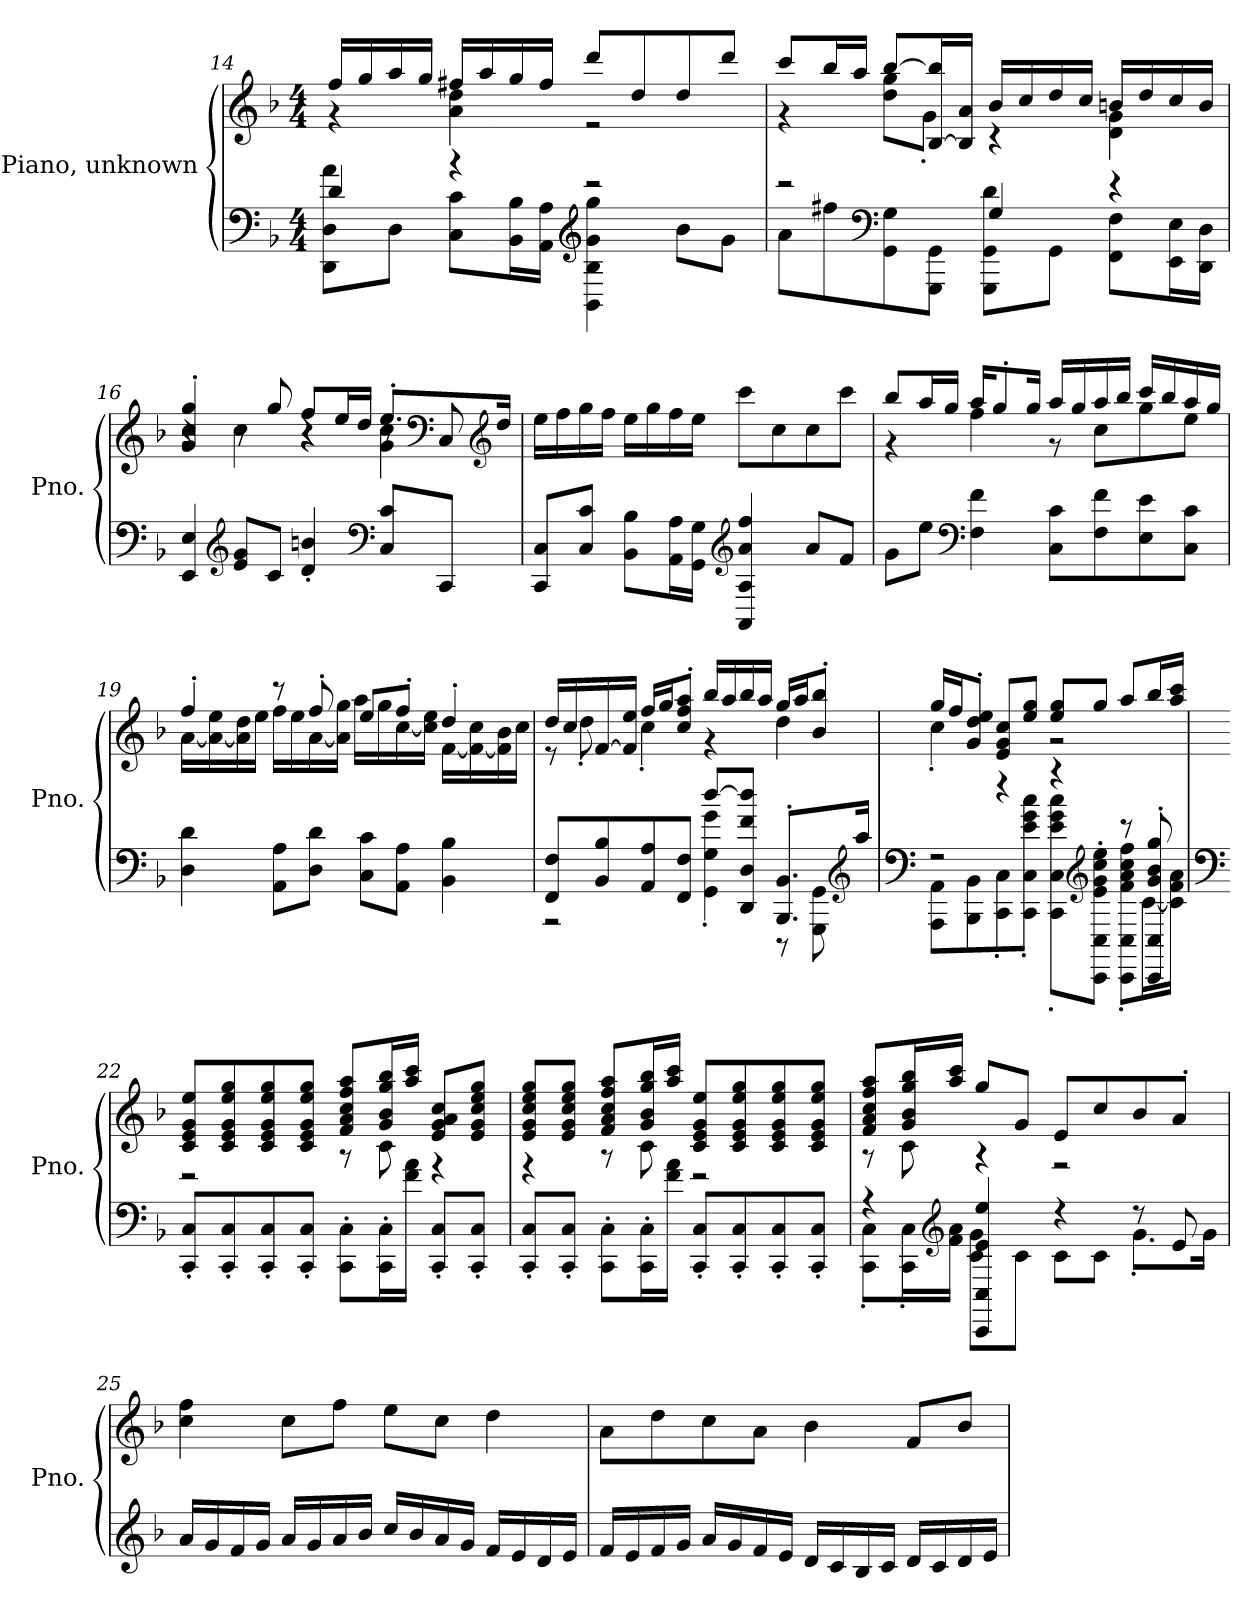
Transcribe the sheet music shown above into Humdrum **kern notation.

**kern	**kern
*part1	*part1
*staff2	*staff1
*I"Piano, unknown	*
*I'Pno.	*
!!LO:PB:g=z
*clefF4	*clefG2
*k[b-]	*k[b-]
*M4/4	*M4/4
=14	=14
*^	*^
4d/	8DD\ 8D\ 8a\L	16ff/LL	4r
.	.	16gg/	.
.	8D\J	16aa/	.
.	.	16gg/JJ	.
4r	8C\ 8c\L	16ff#X/LL	4a\ 4dd\
.	.	16aa/	.
.	16BB-\ 16B-\L	16gg/	.
.	16AA\ 16A\JJ	16ff#/JJ	.
*clefG2	*	*	*
2r	4BB-\ 4B-\ 4g\ 4gg\	8ddd/L	2r
.	.	8dd/	.
.	8b-\L	8dd/	.
.	8g\J	8ddd/J	.
=15	=15	=15	=15
2r	8a\L	8ccc/L	4r
.	8ff#X\	16bb-/L	.
.	.	16aa/JJ	.
*clefF4	*	*	*
.	8GG\ 8G\	[8bb-/L	8dd\ 8gg\L
.	8GGG\ 8GG\J	[16B-/ 16bb-/]L	8g'\J
.	.	16B-/] 16a/JJ	.
4G/	8GGG\ 8GG\ 8d\L	16b-/LL	4r
.	.	16cc/	.
.	8GG\J	16dd/	.
.	.	16cc/JJ	.
4r	8FF\ 8F\L	16bn/LL	4d\ 4g\
.	.	16dd/	.
.	16EE\ 16E\L	16cc/	.
.	16DD\ 16D\JJ	16b/JJ	.
*v	*v	*	*
!!LO:LB:g=z
=16	=16	=16
*	*	*^
4EE/ 4E/	4g/' 4cc/' 4gg/'	4r	2r
*clefG2	*	*	*
8e/ 8g/L	8r	4cc\	.
8c/J	8gg/	.	.
4d/' 4bn/'	8ff/L	4r	4r
.	16ee/L	.	.
.	16dd/JJ	.	.
*clefF4	*	*	*
8C/ 8c/L	8.ee'/L	4g\ 4cc\	8r
*	*clefF4	*	*
8CC/J	.	.	8C/
*	*clefG2	*	*
.	16dd/Jk	.	.
*	*v	*v	*v
=17	=17
8CC/ 8C/L	16ee\LL
.	16ff\
8C/ 8c/J	16gg\
.	16ff\JJ
8BB-\ 8B-\L	16ee\LL
.	16gg\
16AA\ 16A\L	16ff\
16GG\ 16G\JJ	16ee\JJ
*clefG2	*
4AA/ 4A/ 4a/ 4ff/	8ccc\L
.	8cc\
8a/L	8cc\
8f/J	8ccc\J
!!LO:LB:g=z
=18	=18
*	*^
8g\L	8bb-/L	4r
8ee\J	16aa/L	.
.	16gg/JJ	.
*clefF4	*	*
4F\ 4f\	16aa/KL	4ff\
.	8gg'/	.
.	16gg/Jk	.
8C\ 8c\L	16aa/LL	8r
.	16gg/	.
8F\ 8f\	16aa/	8cc\L
.	16bb-/JJ	.
8E\ 8e\	16ccc/LL	8gg\
.	16bb-/	.
8C\ 8c\J	16aa/	8ee\J
.	16gg/JJ	.
=19	=19	=19
4D\ 4d\	4ff'/	[16a\LL
.	.	16a\_ 16ee\
.	.	16a\] 16dd\
.	.	16ee\JJ
8AA\ 8A\L	8r	16ff\LL
.	.	16ee\
8D\ 8d\J	8ff'/	[16a\
.	.	16a\] 16gg\JJ
8C\ 8c\L	8ee/L	16aa\LL
.	.	16gg\
8AA\ 8A\J	8ff'/J	[16cc\
.	.	16cc\] 16ee\JJ
4BB-\ 4B-\	4dd'/	[16f\LL
.	.	16f\_ 16cc\
.	.	16f\] 16b-\
.	.	16cc\JJ
!!LO:LB:g=z	!!
=20	=20	=20
*^	*	*
8FF/ 8F/L	2r	16dd/LL	8r
.	.	16cc/	.
8BB-/ 8B-/	.	[16f/	8dd'\
.	.	16f/] 16ee/JJ	.
8AA/ 8A/	.	16ff/LL	4cc'\
.	.	16gg/J	.
8FF/ 8F/J	.	8cc/' 8ff/' 8aa/'J	.
[8dd/L	4GG\' 4G\' 4g\'	16bb-/LL	4r
.	.	16aa/	.
8DD/ 8D/ 8f/ 8dd/]J	.	16bb-/	.
.	.	16aa/JJ	.
8.BBB-/' 8.BB-/'L	8r	16gg/LL	4dd\
.	.	16aa/J	.
.	8GGG\ 8GG\	8b-/' 8bb-/'J	.
*clefG2	*	*	*
16aa/Jk	.	.	.
=21	=21	=21	=21
*clefF4	*	*	*
2r	8AAA\ 8AA\L	16gg/LL	4cc'\
.	.	16ff/J	.
.	8BBB-\ 8BB-\	8g/' 8dd/' 8ee/'J	.
.	8CC\' 8C\'	8e/ 8g/ 8cc/L	4r
.	8CC\' 8C\' 8e\' 8g\' 8cc\'J	8ee/ 8gg/J	.
4r	8CC\' 8C\' 8e\' 8g\' 8cc\'L	8ee/ 8gg/L	2r
*clefG2	*	*	*
.	8CC\' 8C\' 8e\' 8g\' 8cc\' 8ee\'J	8gg/J	.
8r	8CC\' 8C\' 8f\' 8a\' 8cc\' 8ff\'L	8aa/L	.
8CC/' 8C/' 8g/' 8b-/' 8gg/'	[16c\L	16bb-/L	.
.	16c\] 16f\ 16a\JJ	16aa/ 16ccc/JJ	.
*v	*v	*	*
!!LO:LB:g=z	!!
=22	=22	=22
*clefF4	*	*
8CC/' 8C/'L	8c/ 8e/ 8g/ 8ee/L	2r
8CC/' 8C/'	8c/ 8e/ 8g/ 8ee/ 8gg/	.
8CC/' 8C/'	8c/ 8e/ 8g/ 8ee/ 8gg/	.
8CC/' 8C/'J	8c/ 8e/ 8g/ 8ee/ 8gg/J	.
8CC\' 8C\'L	8f/ 8a/ 8cc/ 8ff/ 8aa/L	8r
16CC\' 16C\'L	16g/ 16b-/ 16gg/ 16bb-/L	8c\
16f\ 16a\JJ	16aa/ 16ccc/JJ	.
8CC/' 8C/'L	8e/ 8g/ 8a/ 8cc/L	4r
8CC/' 8C/'J	8e/ 8g/ 8cc/ 8ee/ 8gg/J	.
=23	=23	=23
8CC/' 8C/'L	8e/ 8g/ 8cc/ 8ee/ 8gg/L	4r
8CC/' 8C/'J	8e/ 8g/ 8cc/ 8ee/ 8gg/J	.
8CC\' 8C\'L	8f/ 8a/ 8cc/ 8ff/ 8aa/L	8r
16CC\' 16C\'L	16g/ 16b-/ 16gg/ 16bb-/L	8c\
16f\ 16a\JJ	16aa/ 16ccc/JJ	.
8CC/' 8C/'L	8c/ 8e/ 8g/ 8ee/L	2r
8CC/' 8C/'	8c/ 8e/ 8g/ 8ee/ 8gg/	.
8CC/' 8C/'	8c/ 8e/ 8g/ 8ee/ 8gg/	.
8CC/' 8C/'J	8c/ 8e/ 8g/ 8ee/ 8gg/J	.
=24	=24	=24
*^	*	*
4r	8CC\' 8C\'L	8f/ 8a/ 8cc/ 8ff/ 8aa/L	8r
.	16CC\' 16C\'L	16g/ 16b-/ 16gg/ 16bb-/L	8c\
*clefG2	*	*	*
.	16f\ 16a\JJ	16aa/ 16ccc/JJ	.
4CC/ 4C/ 4e/ 4ee/	8c\ 8g\L	8gg/L	4r
.	8c\J	8g/J	.
4r	8c\L	8e/L	2r
.	8c\J	8cc/	.
8r	8.g'\L	8b-/	.
8e/	.	8a'/J	.
.	16g\Jk	.	.
*v	*v	*	*
*	*v	*v
!!LO:LB:g=z
=25	=25
16a/LL	4cc\ 4ff\
16g/	.
16f/	.
16g/JJ	.
16a/LL	8cc\L
16g/	.
16a/	8ff\J
16b-/JJ	.
16cc/LL	8ee\L
16b-/	.
16a/	8cc\J
16g/JJ	.
16f/LL	4dd\
16e/	.
16d/	.
16e/JJ	.
=26	=26
16f/LL	8a\L
16e/	.
16f/	8dd\
16g/JJ	.
16a/LL	8cc\
16g/	.
16f/	8a\J
16e/JJ	.
16d/LL	4b-\
16c/	.
16B-/	.
16c/JJ	.
16d/LL	8f/L
16c/	.
16d/	8b-/J
16e/JJ	.
=	=
*-	*-
